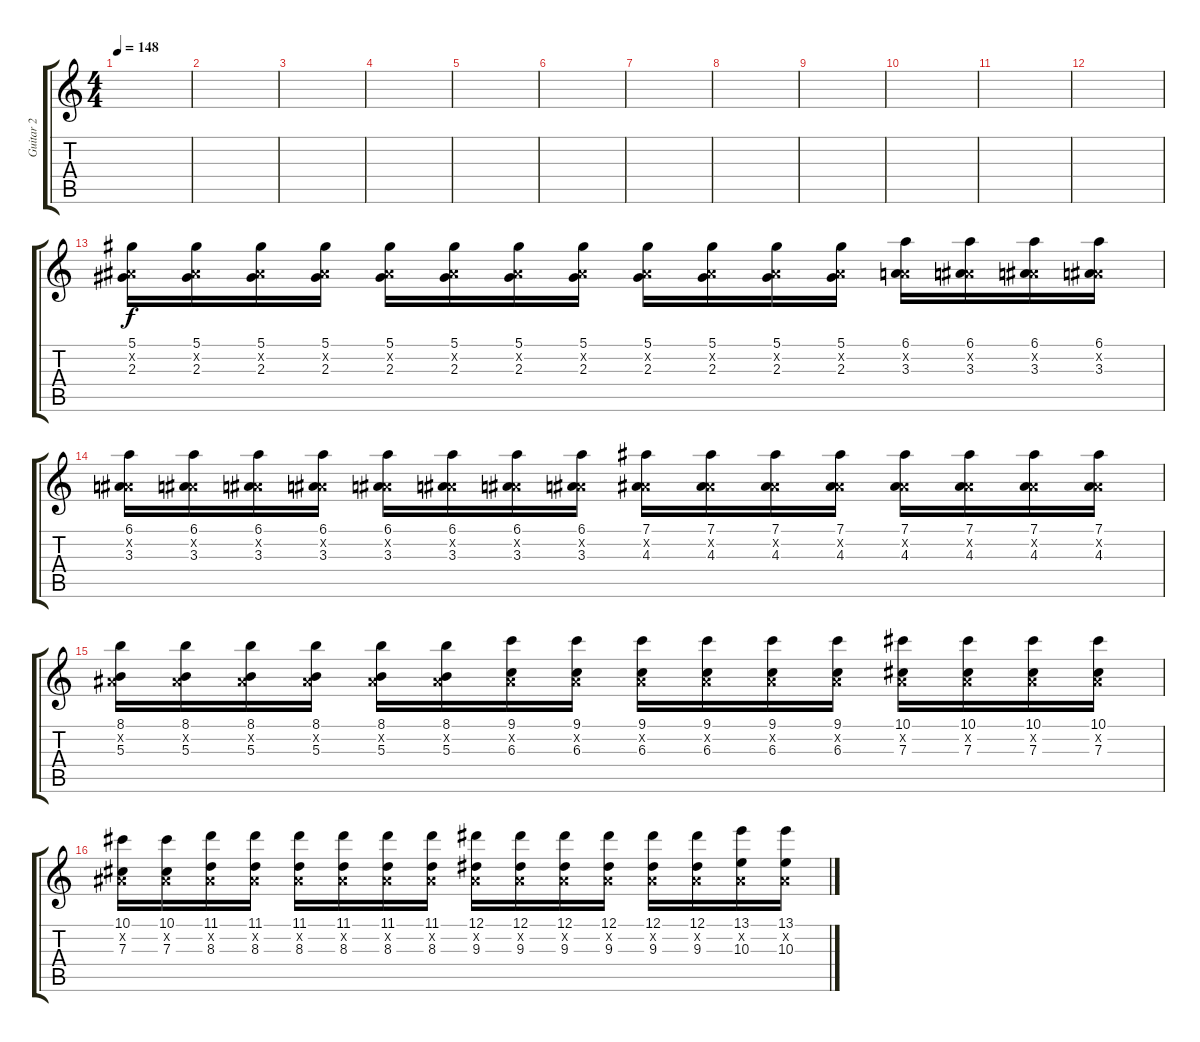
\track ("Guitar 2" "Guitar 2") {instrument distortionguitar}
\staff {score tabs}
\tuning (Eb4 Bb3 Gb3 Db3 Ab2 Db2) {hide}
\ts (4 4)
\tempo 148
\clef g2
\ks c
|
|
|
|
|
|
|
|
|
|
|
|
(5.1 0.2{x} 2.3).16 (5.1 0.2{x} 2.3).16 (5.1 0.2{x} 2.3).16 (5.1 0.2{x} 2.3).16 (5.1 0.2{x} 2.3).16 (5.1 0.2{x} 2.3).16 (5.1 0.2{x} 2.3).16 (5.1 0.2{x} 2.3).16 (5.1 0.2{x} 2.3).16 (5.1 0.2{x} 2.3).16 (5.1 0.2{x} 2.3).16 (5.1 0.2{x} 2.3).16 (6.1 0.2{x} 3.3).16 (6.1 0.2{x} 3.3).16 (6.1 0.2{x} 3.3).16 (6.1 0.2{x} 3.3).16 |
(6.1 0.2{x} 3.3).16 (6.1 0.2{x} 3.3).16 (6.1 0.2{x} 3.3).16 (6.1 0.2{x} 3.3).16 (6.1 0.2{x} 3.3).16 (6.1 0.2{x} 3.3).16 (6.1 0.2{x} 3.3).16 (6.1 0.2{x} 3.3).16 (7.1 0.2{x} 4.3).16 (7.1 0.2{x} 4.3).16 (7.1 0.2{x} 4.3).16 (7.1 0.2{x} 4.3).16 (7.1 0.2{x} 4.3).16 (7.1 0.2{x} 4.3).16 (7.1 0.2{x} 4.3).16 (7.1 0.2{x} 4.3).16 |
(8.1 0.2{x} 5.3).16 (8.1 0.2{x} 5.3).16 (8.1 0.2{x} 5.3).16 (8.1 0.2{x} 5.3).16 (8.1 0.2{x} 5.3).16 (8.1 0.2{x} 5.3).16 (9.1 0.2{x} 6.3).16 (9.1 0.2{x} 6.3).16 (9.1 0.2{x} 6.3).16 (9.1 0.2{x} 6.3).16 (9.1 0.2{x} 6.3).16 (9.1 0.2{x} 6.3).16 (10.1 0.2{x} 7.3).16 (10.1 0.2{x} 7.3).16 (10.1 0.2{x} 7.3).16 (10.1 0.2{x} 7.3).16 |
(10.1 0.2{x} 7.3).16 (10.1 0.2{x} 7.3).16 (11.1 0.2{x} 8.3).16 (11.1 0.2{x} 8.3).16 (11.1 0.2{x} 8.3).16 (11.1 0.2{x} 8.3).16 (11.1 0.2{x} 8.3).16 (11.1 0.2{x} 8.3).16 (12.1 0.2{x} 9.3).16 (12.1 0.2{x} 9.3).16 (12.1 0.2{x} 9.3).16 (12.1 0.2{x} 9.3).16 (12.1 0.2{x} 9.3).16 (12.1 0.2{x} 9.3).16 (13.1 0.2{x} 10.3).16 (13.1 0.2{x} 10.3).16
